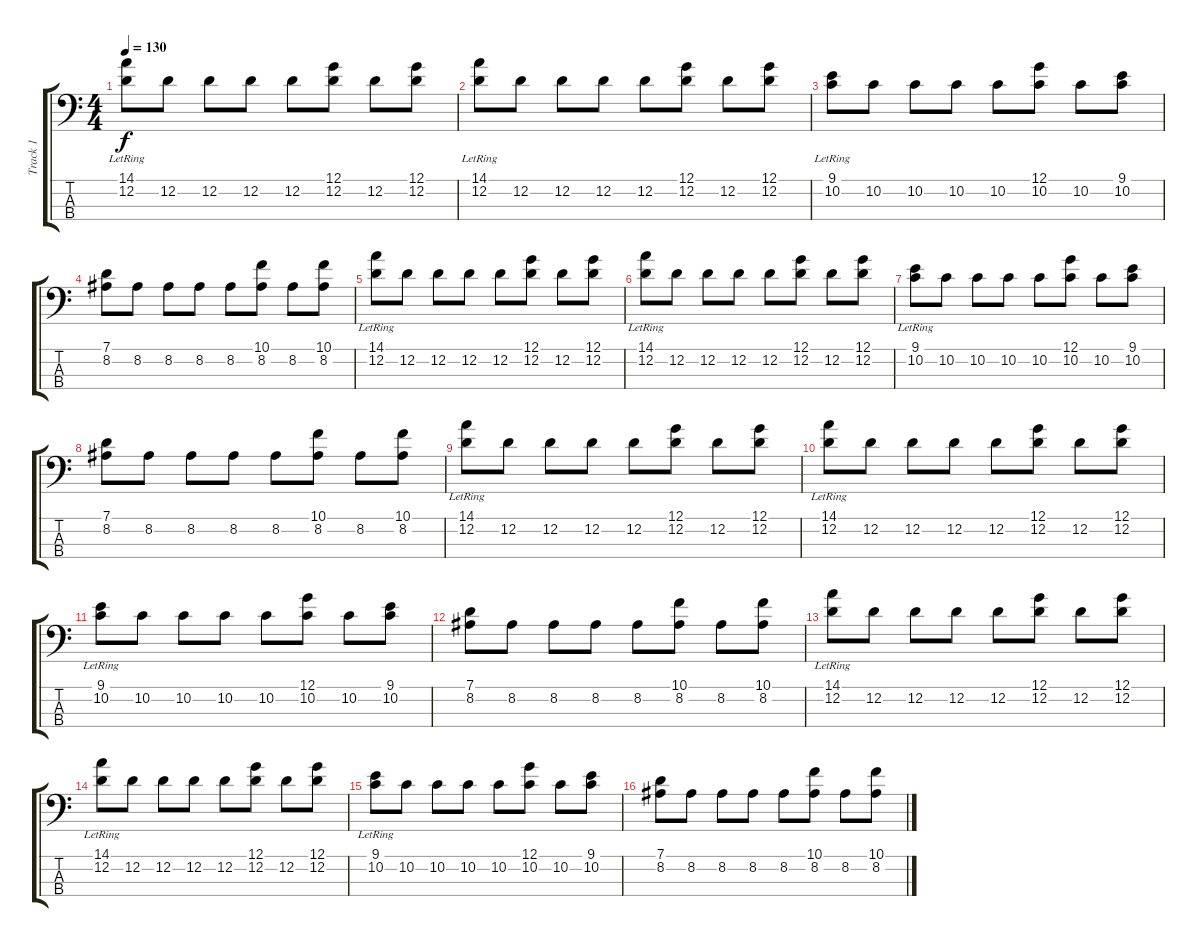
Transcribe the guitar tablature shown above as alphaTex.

\track ("Track 1" "Track 1") {instrument electricbassfinger}
\staff {score tabs}
\tuning (G2 D2 A1 E1) {hide}
\ts (4 4)
\tempo 130
\clef f4
\ks c
(14.1{lr} 12.2{lr}).8{dy f} 12.2.8 12.2.8 12.2.8 12.2.8 (12.1 12.2).8 12.2.8 (12.1 12.2).8 |
(14.1{lr} 12.2{lr}).8 12.2.8 12.2.8 12.2.8 12.2.8 (12.1 12.2).8 12.2.8 (12.1 12.2).8 |
(9.1{lr} 10.2{lr}).8 10.2.8 10.2.8 10.2.8 10.2.8 (12.1 10.2).8 10.2.8 (9.1 10.2).8 |
(7.1 8.2).8 8.2.8 8.2.8 8.2.8 8.2.8 (10.1 8.2).8 8.2.8 (10.1 8.2).8 |
(14.1{lr} 12.2{lr}).8 12.2.8 12.2.8 12.2.8 12.2.8 (12.1 12.2).8 12.2.8 (12.1 12.2).8 |
(14.1{lr} 12.2{lr}).8 12.2.8 12.2.8 12.2.8 12.2.8 (12.1 12.2).8 12.2.8 (12.1 12.2).8 |
(9.1{lr} 10.2{lr}).8 10.2.8 10.2.8 10.2.8 10.2.8 (12.1 10.2).8 10.2.8 (9.1 10.2).8 |
(7.1 8.2).8 8.2.8 8.2.8 8.2.8 8.2.8 (10.1 8.2).8 8.2.8 (10.1 8.2).8 |
(14.1{lr} 12.2{lr}).8 12.2.8 12.2.8 12.2.8 12.2.8 (12.1 12.2).8 12.2.8 (12.1 12.2).8 |
(14.1{lr} 12.2{lr}).8 12.2.8 12.2.8 12.2.8 12.2.8 (12.1 12.2).8 12.2.8 (12.1 12.2).8 |
(9.1{lr} 10.2{lr}).8 10.2.8 10.2.8 10.2.8 10.2.8 (12.1 10.2).8 10.2.8 (9.1 10.2).8 |
(7.1 8.2).8 8.2.8 8.2.8 8.2.8 8.2.8 (10.1 8.2).8 8.2.8 (10.1 8.2).8 |
(14.1{lr} 12.2{lr}).8 12.2.8 12.2.8 12.2.8 12.2.8 (12.1 12.2).8 12.2.8 (12.1 12.2).8 |
(14.1{lr} 12.2{lr}).8 12.2.8 12.2.8 12.2.8 12.2.8 (12.1 12.2).8 12.2.8 (12.1 12.2).8 |
(9.1{lr} 10.2{lr}).8 10.2.8 10.2.8 10.2.8 10.2.8 (12.1 10.2).8 10.2.8 (9.1 10.2).8 |
(7.1 8.2).8 8.2.8 8.2.8 8.2.8 8.2.8 (10.1 8.2).8 8.2.8 (10.1 8.2).8
